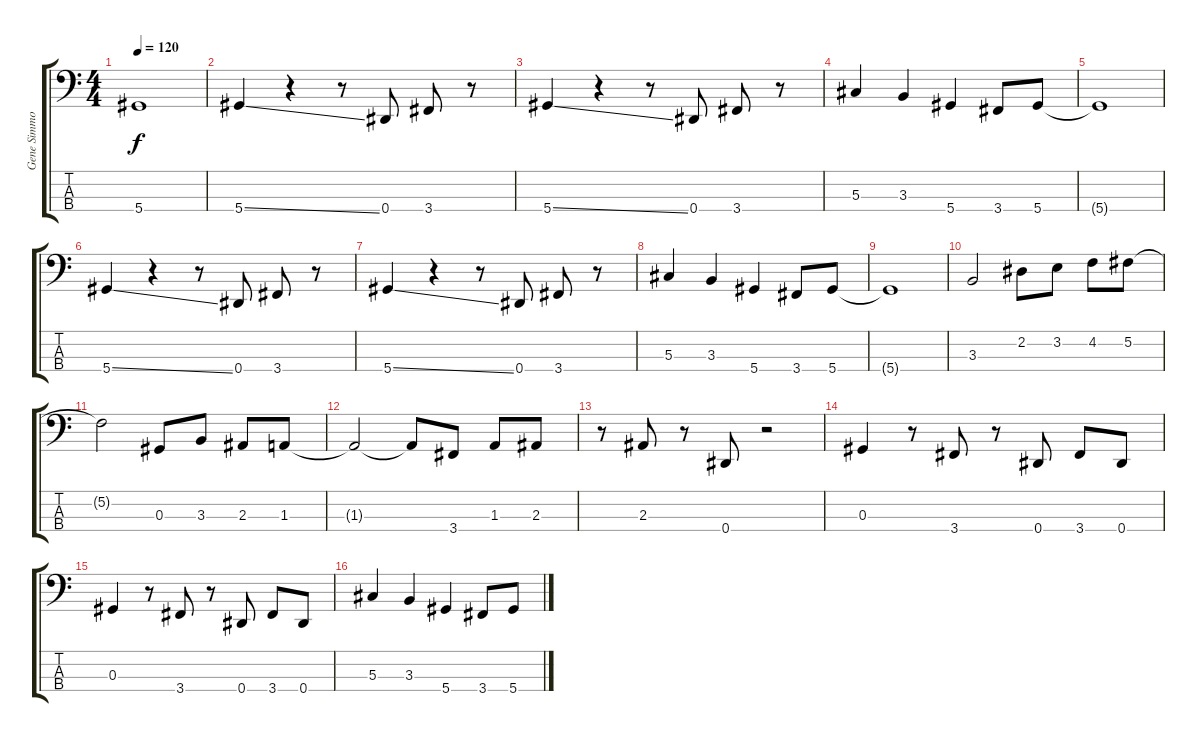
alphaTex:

\track ("Gene Simmons" "Gene Simmo") {instrument electricbasspick}
\staff {score tabs}
\tuning (Gb2 Db2 Ab1 Eb1) {hide}
\ts (4 4)
\tempo 120
\clef f4
\ks c
5.4{t}.1{dy f} |
5.4{ss}.4 r.4 r.8 0.4.8 3.4.8 r.8 |
5.4{ss}.4 r.4 r.8 0.4.8 3.4.8 r.8 |
5.3.4 3.3.4 5.4.4 3.4.8 5.4.8 |
5.4{t}.1 |
5.4{ss}.4 r.4 r.8 0.4.8 3.4.8 r.8 |
5.4{ss}.4 r.4 r.8 0.4.8 3.4.8 r.8 |
5.3.4 3.3.4 5.4.4 3.4.8 5.4.8 |
5.4{t}.1 |
3.3.2 2.2.8 3.2.8 4.2.8 5.2.8 |
5.2{t}.2 0.3.8 3.3.8 2.3.8 1.3.8 |
1.3{t}.2 1.3{t}.8 3.4.8 1.3.8 2.3.8 |
r.8 2.3.8 r.8 0.4.8 r.2 |
0.3.4 r.8 3.4.8 r.8 0.4.8 3.4.8 0.4.8 |
0.3.4 r.8 3.4.8 r.8 0.4.8 3.4.8 0.4.8 |
5.3.4 3.3.4 5.4.4 3.4.8 5.4.8
